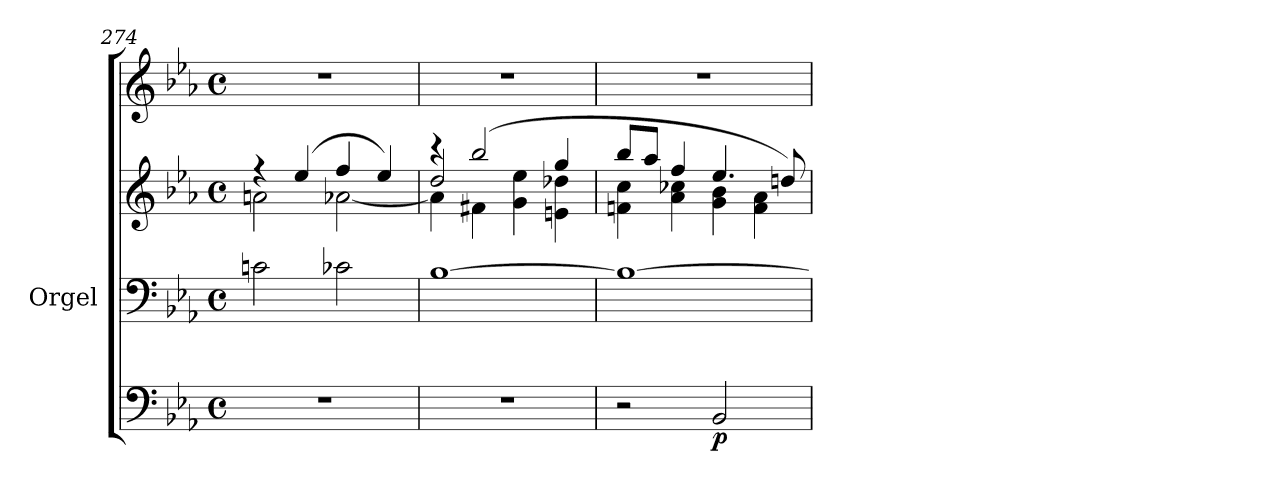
**kern	**dynam	**kern	**kern	**kern
*part3	*part3	*part2	*part2	*part1
*staff4	*staff4	*staff3	*staff2	*staff1
*	*	*I"Orgel	*	*
*	*	*I'Org.	*	*
*clefF4	*	*clefF4	*clefG2	*clefG2
*k[b-e-a-]	*	*k[b-e-a-]	*k[b-e-a-]	*k[b-e-a-]
*E-:	*	*E-:	*E-:	*E-:
*M4/4	*	*M4/4	*M4/4	*M4/4
*met(c)	*	*met(c)	*met(c)	*met(c)
=274	=274	=274	=274	=274
*	*	*	*^	*
1r	.	2cn\	4rff	2an\	1r
.	.	.	(4ee-/	.	.
.	.	2c-X\	4ff/	[<2a-X\	.
.	.	.	4ee-/)	.	.
=275	=275	=275	=275	=275	=275
*	*	*	*	*^	*
1r	.	[1B-	4rbb	4a-\]	2dd/	1r
.	.	.	(2bb-/	4f#X\	.	.
.	.	.	.	4g\ 4ee-\	2ryy	.
.	.	.	4gg/	4en\ 4dd-X\	.	.
*	*	*	*	*v	*v	*
=276	=276	=276	=276	=276	=276
2r	.	1B-_	8bb-/L	4fn\ 4cc\	1r
.	.	.	8aa-/J	.	.
.	.	.	4ff/	4a-\ 4cc-X\	.
!	!LO:DY:b	!	!	!	!
2BB-/	p	.	4.ee-/	4g\ 4b-\	.
.	.	.	.	4f\ 4a-\	.
.	.	.	8ddn/)	.	.
*	*	*	*v	*v	*
=	=	=	=	=
*-	*-	*-	*-	*-
